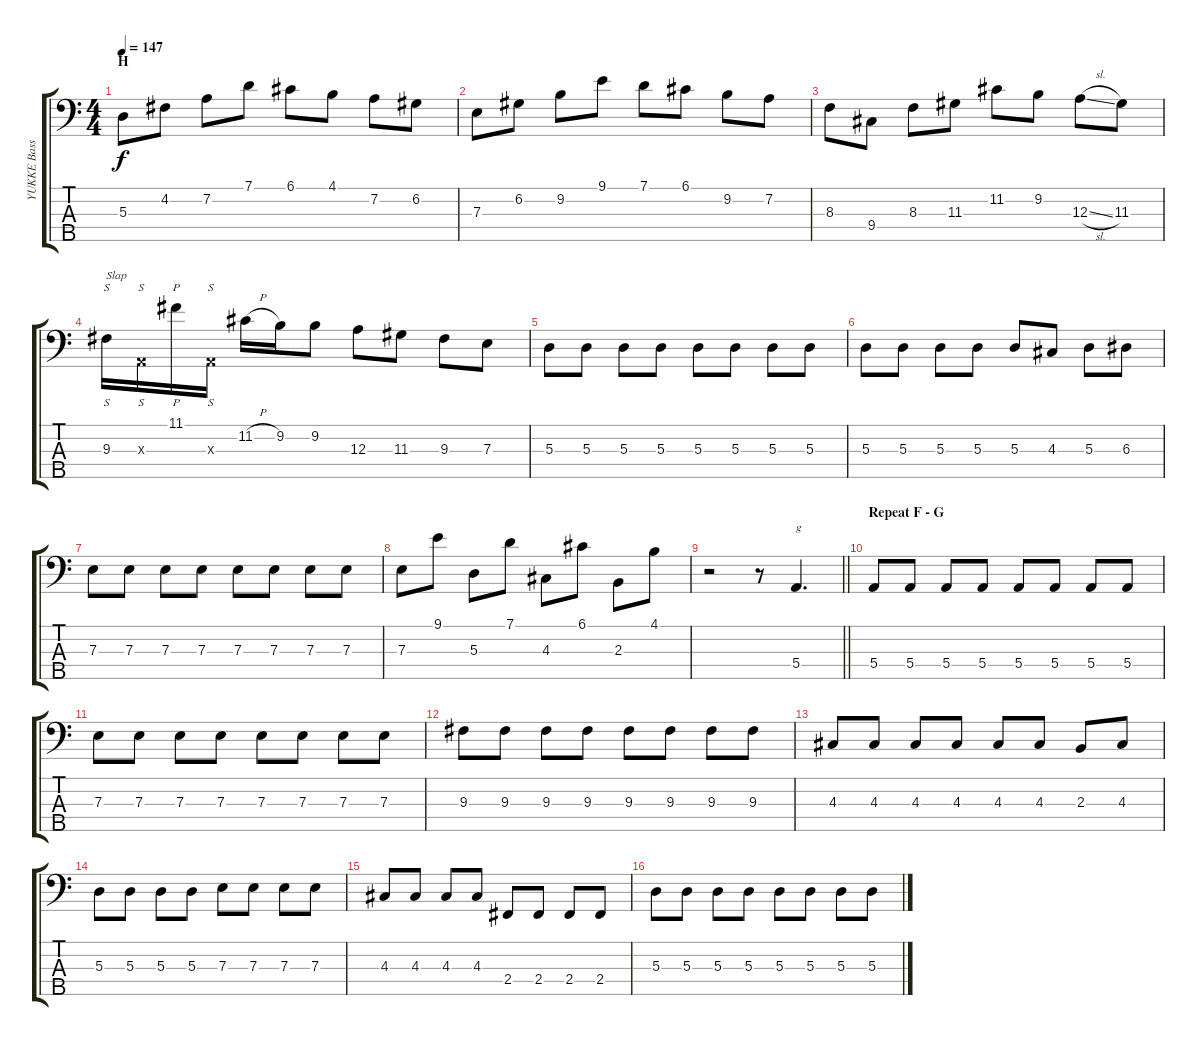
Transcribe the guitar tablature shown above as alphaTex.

\track ("YUKKE Bass" "YUKKE Bass") {instrument electricbassfinger}
\staff {score tabs}
\tuning (G2 D2 A1 E1 B0) {hide}
\ts (4 4)
\section ("" "H")
\tempo 147
\clef f4
\ks c
5.3.8{dy f} 4.2.8 7.2.8 7.1.8 6.1.8 4.1.8 7.2.8 6.2.8 |
7.3.8 6.2.8 9.2.8 9.1.8 7.1.8 6.1.8 9.2.8 7.2.8 |
8.3.8 9.4.8 8.3.8 11.3.8 11.2.8 9.2.8 12.3{sl}.8 11.3.8 |
9.3.16{s txt "Slap"} 0.3{x}.16{s} 11.1.16{p} 0.3{x}.16{s} 11.2{h}.16 9.2.16 9.2.8 12.3.8 11.3.8 9.3.8 7.3.8 |
5.3.8 5.3.8 5.3.8 5.3.8 5.3.8 5.3.8 5.3.8 5.3.8 |
5.3.8 5.3.8 5.3.8 5.3.8 5.3.8 4.3.8 5.3.8 6.3.8 |
7.3.8 7.3.8 7.3.8 7.3.8 7.3.8 7.3.8 7.3.8 7.3.8 |
7.3.8 9.1.8 5.3.8 7.1.8 4.3.8 6.1.8 2.3.8 4.1.8 |
\barLineRight lightlight
r.2 r.8 5.4.4{d txt "g"} |
\section ("" "Repeat F - G")
5.4.8 5.4.8 5.4.8 5.4.8 5.4.8 5.4.8 5.4.8 5.4.8 |
7.3.8 7.3.8 7.3.8 7.3.8 7.3.8 7.3.8 7.3.8 7.3.8 |
9.3.8 9.3.8 9.3.8 9.3.8 9.3.8 9.3.8 9.3.8 9.3.8 |
4.3.8 4.3.8 4.3.8 4.3.8 4.3.8 4.3.8 2.3.8 4.3.8 |
5.3.8 5.3.8 5.3.8 5.3.8 7.3.8 7.3.8 7.3.8 7.3.8 |
4.3.8 4.3.8 4.3.8 4.3.8 2.4.8 2.4.8 2.4.8 2.4.8 |
5.3.8 5.3.8 5.3.8 5.3.8 5.3.8 5.3.8 5.3.8 5.3.8
